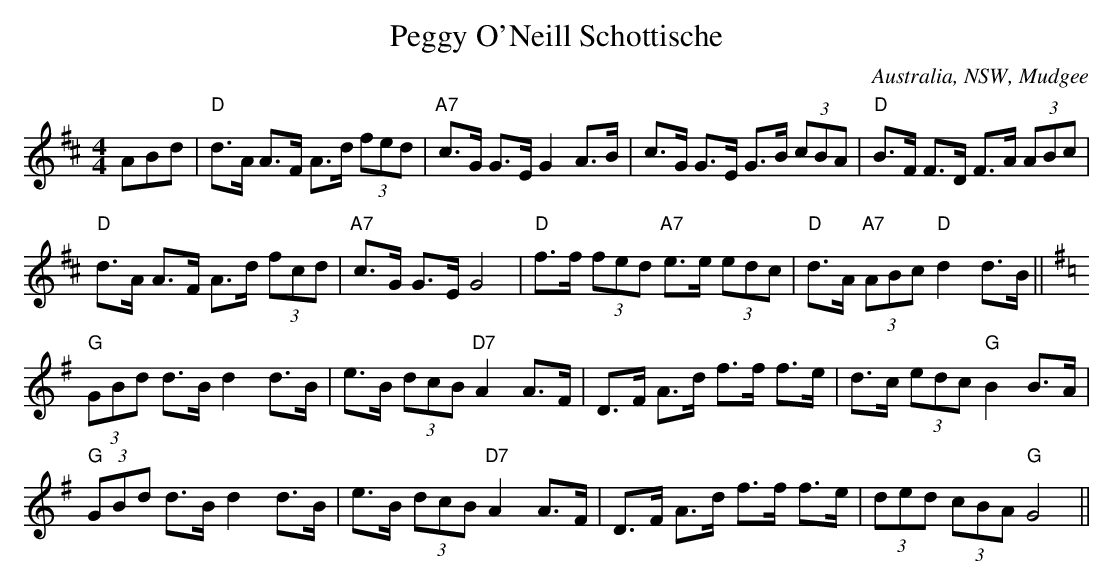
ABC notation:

X:1
T:Peggy O'Neill Schottische
O:Australia, NSW, Mudgee
M:4/4
L:1/8
K:D
ABd|"D"d>A A>F A>d (3fed|"A7"c>G G>E G2A>B|c>G G>E G>B (3cBA|"D"B>F F>D F>A (3ABc|
"D"d>A A>F A>d (3fcd|"A7"c>G G>E G4|"D"f>f (3fed "A7"e>e (3edc|"D"d>A "A7"(3ABc "D"d2d>B||
K:G
"G"(3GBd d>Bd2d>B|e>B (3dcB "D7"A2A>F |D>F A>d f>f f>e|d>c (3edc "G"B2B>A|
"G"(3GBd d>Bd2d>B|e>B (3dcB "D7"A2A>F|D>F A>d f>f f>e|(3ded (3cBA "G"G4||
